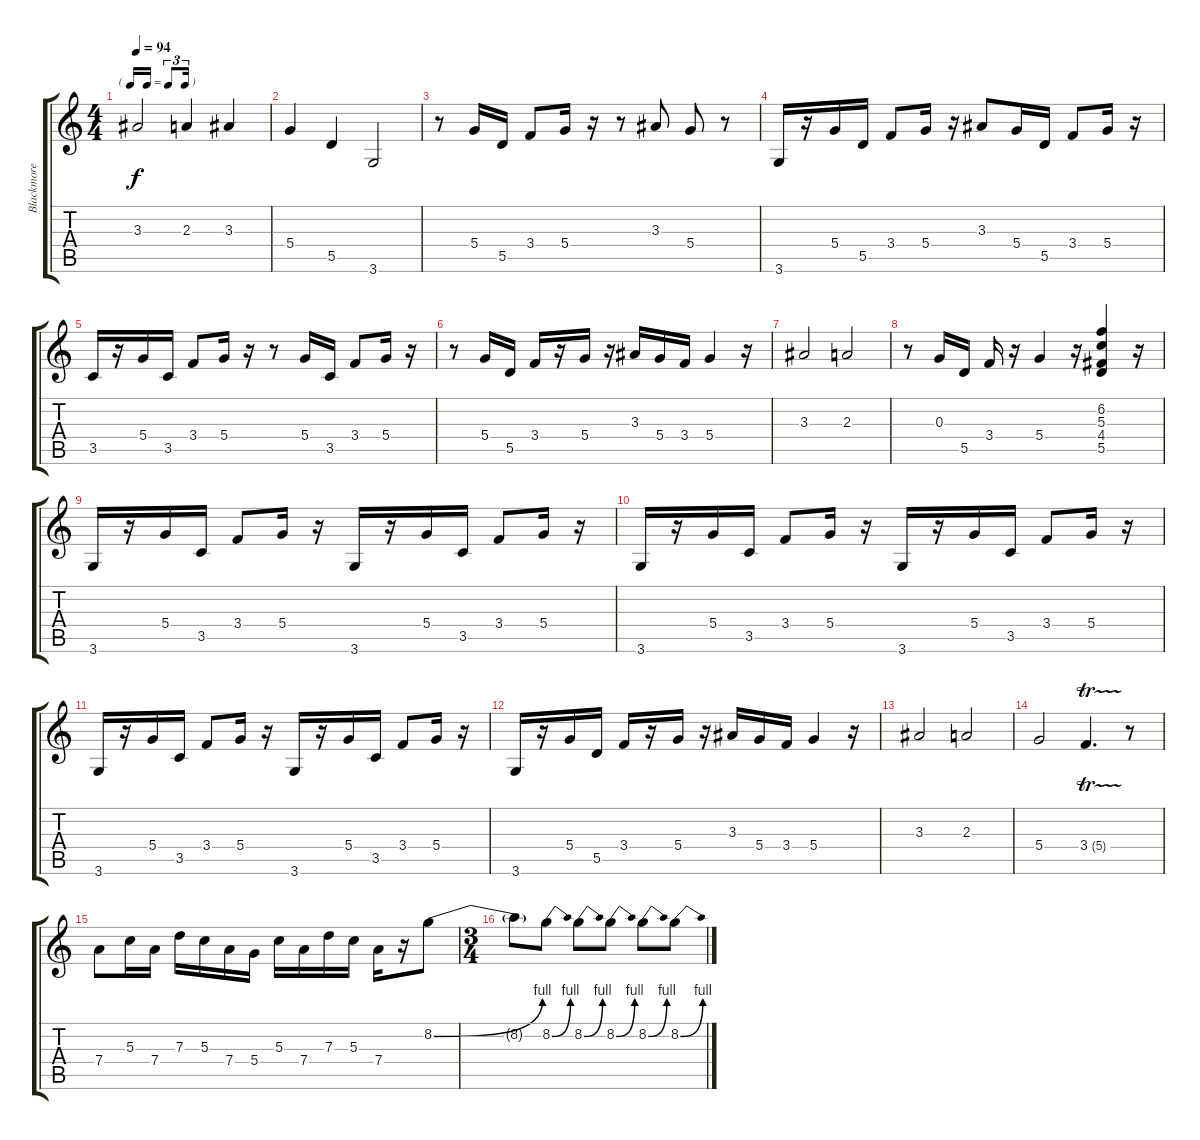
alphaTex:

\track ("Blackmore Rythm" "Blackmore ") {instrument overdrivenguitar}
\staff {score tabs}
\tuning (E4 B3 G3 D3 A2 E2) {hide}
\ts (4 4)
\tf triplet16th
\tempo 94
\clef g2
\ks c
3.3.2{dy f} 2.3.4 3.3.4 |
5.4.4 5.5.4 3.6.2 |
r.8 5.4.16 5.5.16 3.4.8 5.4.16 r.16 r.8 3.3.8 5.4.8 r.8 |
3.6.16 r.16 5.4.16 5.5.16 3.4.8 5.4.16 r.16 3.3.8 5.4.16 5.5.16 3.4.8 5.4.16 r.16 |
3.5.16 r.16 5.4.16 3.5.16 3.4.8 5.4.16 r.16 r.8 5.4.16 3.5.16 3.4.8 5.4.16 r.16 |
r.8 5.4.16 5.5.16 3.4.16 r.16 5.4.16 r.16 3.3.16 5.4.16 3.4.16 5.4.4 r.16 |
3.3.2 2.3.2 |
r.8 0.3.16 5.5.16 3.4.16 r.16 5.4.4 r.16 (6.2 5.3 4.4 5.5).4 r.16 |
3.6.16 r.16 5.4.16 3.5.16 3.4.8 5.4.16 r.16 3.6.16 r.16 5.4.16 3.5.16 3.4.8 5.4.16 r.16 |
3.6.16 r.16 5.4.16 3.5.16 3.4.8 5.4.16 r.16 3.6.16 r.16 5.4.16 3.5.16 3.4.8 5.4.16 r.16 |
3.6.16 r.16 5.4.16 3.5.16 3.4.8 5.4.16 r.16 3.6.16 r.16 5.4.16 3.5.16 3.4.8 5.4.16 r.16 |
3.6.16 r.16 5.4.16 5.5.16 3.4.16 r.16 5.4.16 r.16 3.3.16 5.4.16 3.4.16 5.4.4 r.16 |
3.3.2 2.3.2 |
5.4.2 3.4{tr (5 32)}.4{d} r.8 |
7.4.8 5.3.16 7.4.16 7.3.16 5.3.16 7.4.16 5.4.16 5.3.16 7.4.16 7.3.16 5.3.16 7.4.16 r.16 8.2{be (bend 0 0 60 4)}.8 |
\ts (3 4)
8.2{t}.8 8.2{be (bend 0 0 60 4)}.8 8.2{be (bend 0 0 60 4)}.8 8.2{be (bend 0 0 60 4)}.8 8.2{be (bend 0 0 60 4)}.8 8.2{be (bend 0 0 60 4)}.8
